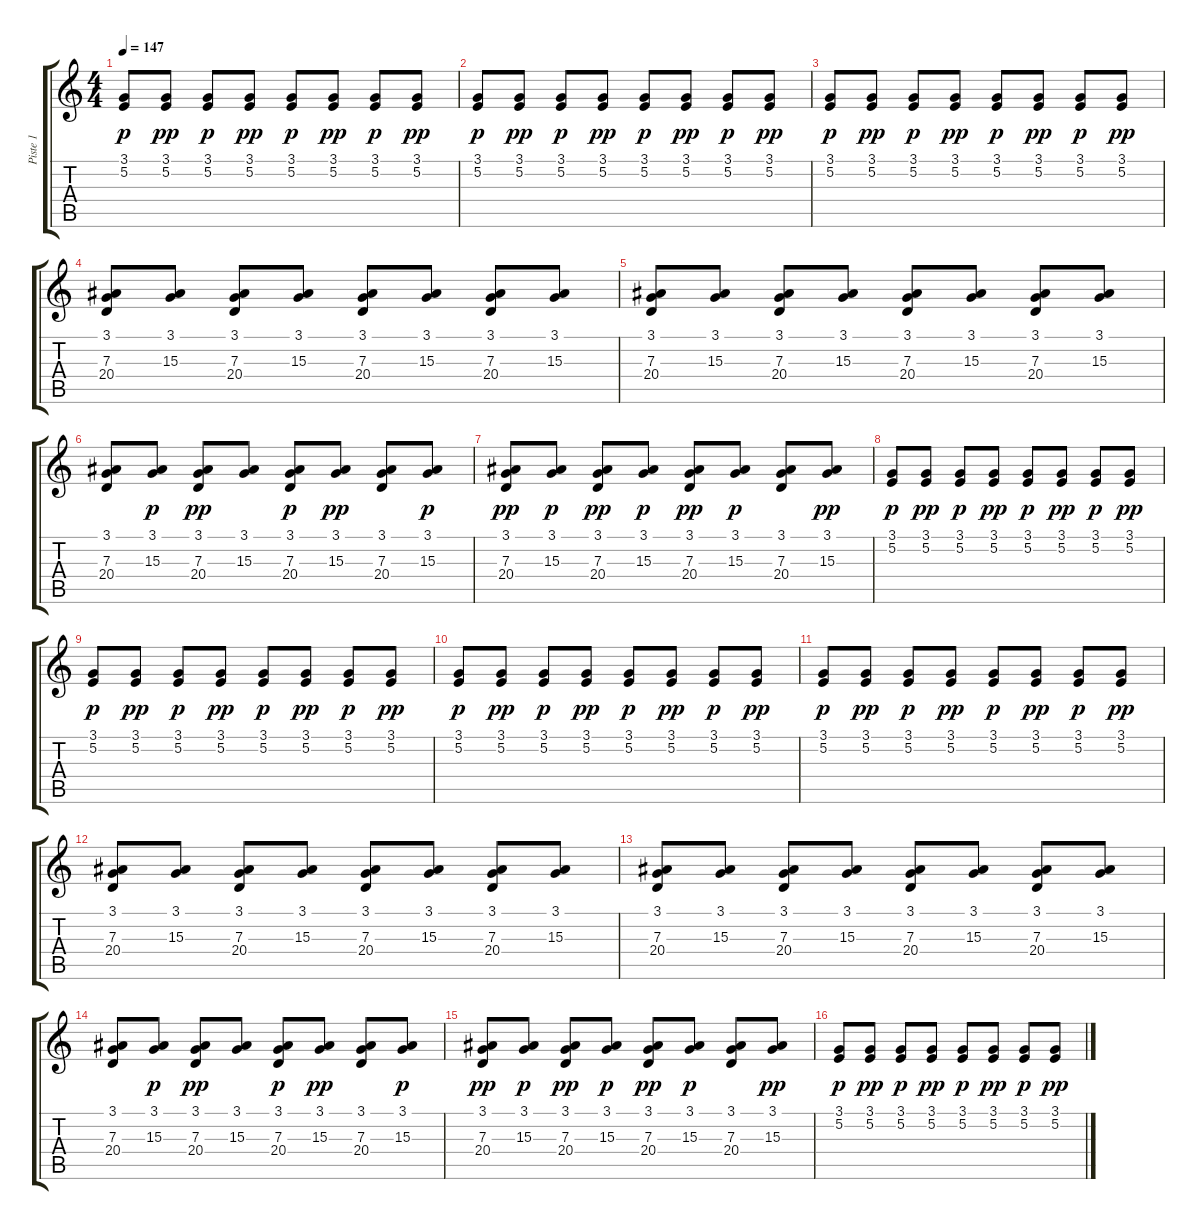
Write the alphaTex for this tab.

\track ("Piste 1" "Piste 1") {instrument clavinet}
\staff {score tabs}
\tuning (E4 B3 G3 D3 A2 E2) {hide}
\ts (4 4)
\tempo 147
\clef g2
\ks c
(3.1 5.2).8{dy p} (3.1 5.2).8{dy pp} (3.1 5.2).8{dy p} (3.1 5.2).8{dy pp} (3.1 5.2).8{dy p} (3.1 5.2).8{dy pp} (3.1 5.2).8{dy p} (3.1 5.2).8{dy pp} |
(3.1 5.2).8{dy p} (3.1 5.2).8{dy pp} (3.1 5.2).8{dy p} (3.1 5.2).8{dy pp} (3.1 5.2).8{dy p} (3.1 5.2).8{dy pp} (3.1 5.2).8{dy p} (3.1 5.2).8{dy pp} |
(3.1 5.2).8{dy p} (3.1 5.2).8{dy pp} (3.1 5.2).8{dy p} (3.1 5.2).8{dy pp} (3.1 5.2).8{dy p} (3.1 5.2).8{dy pp} (3.1 5.2).8{dy p} (3.1 5.2).8{dy pp} |
(3.1 7.3 20.4).8 (3.1 15.3).8 (3.1 7.3 20.4).8 (3.1 15.3).8 (3.1 7.3 20.4).8 (3.1 15.3).8 (3.1 7.3 20.4).8 (3.1 15.3).8 |
(3.1 7.3 20.4).8 (3.1 15.3).8 (3.1 7.3 20.4).8 (3.1 15.3).8 (3.1 7.3 20.4).8 (3.1 15.3).8 (3.1 7.3 20.4).8 (3.1 15.3).8 |
(3.1 7.3 20.4).8 (3.1 15.3).8{dy p} (3.1 7.3 20.4).8{dy pp} (3.1 15.3).8 (3.1 7.3 20.4).8{dy p} (3.1 15.3).8{dy pp} (3.1 7.3 20.4).8 (3.1 15.3).8{dy p} |
(3.1 7.3 20.4).8{dy pp} (3.1 15.3).8{dy p} (3.1 7.3 20.4).8{dy pp} (3.1 15.3).8{dy p} (3.1 7.3 20.4).8{dy pp} (3.1 15.3).8{dy p} (3.1 7.3 20.4).8 (3.1 15.3).8{dy pp} |
(3.1 5.2).8{dy p} (3.1 5.2).8{dy pp} (3.1 5.2).8{dy p} (3.1 5.2).8{dy pp} (3.1 5.2).8{dy p} (3.1 5.2).8{dy pp} (3.1 5.2).8{dy p} (3.1 5.2).8{dy pp} |
(3.1 5.2).8{dy p} (3.1 5.2).8{dy pp} (3.1 5.2).8{dy p} (3.1 5.2).8{dy pp} (3.1 5.2).8{dy p} (3.1 5.2).8{dy pp} (3.1 5.2).8{dy p} (3.1 5.2).8{dy pp} |
(3.1 5.2).8{dy p} (3.1 5.2).8{dy pp} (3.1 5.2).8{dy p} (3.1 5.2).8{dy pp} (3.1 5.2).8{dy p} (3.1 5.2).8{dy pp} (3.1 5.2).8{dy p} (3.1 5.2).8{dy pp} |
(3.1 5.2).8{dy p} (3.1 5.2).8{dy pp} (3.1 5.2).8{dy p} (3.1 5.2).8{dy pp} (3.1 5.2).8{dy p} (3.1 5.2).8{dy pp} (3.1 5.2).8{dy p} (3.1 5.2).8{dy pp} |
(3.1 7.3 20.4).8 (3.1 15.3).8 (3.1 7.3 20.4).8 (3.1 15.3).8 (3.1 7.3 20.4).8 (3.1 15.3).8 (3.1 7.3 20.4).8 (3.1 15.3).8 |
(3.1 7.3 20.4).8 (3.1 15.3).8 (3.1 7.3 20.4).8 (3.1 15.3).8 (3.1 7.3 20.4).8 (3.1 15.3).8 (3.1 7.3 20.4).8 (3.1 15.3).8 |
(3.1 7.3 20.4).8 (3.1 15.3).8{dy p} (3.1 7.3 20.4).8{dy pp} (3.1 15.3).8 (3.1 7.3 20.4).8{dy p} (3.1 15.3).8{dy pp} (3.1 7.3 20.4).8 (3.1 15.3).8{dy p} |
(3.1 7.3 20.4).8{dy pp} (3.1 15.3).8{dy p} (3.1 7.3 20.4).8{dy pp} (3.1 15.3).8{dy p} (3.1 7.3 20.4).8{dy pp} (3.1 15.3).8{dy p} (3.1 7.3 20.4).8 (3.1 15.3).8{dy pp} |
(3.1 5.2).8{dy p} (3.1 5.2).8{dy pp} (3.1 5.2).8{dy p} (3.1 5.2).8{dy pp} (3.1 5.2).8{dy p} (3.1 5.2).8{dy pp} (3.1 5.2).8{dy p} (3.1 5.2).8{dy pp}
